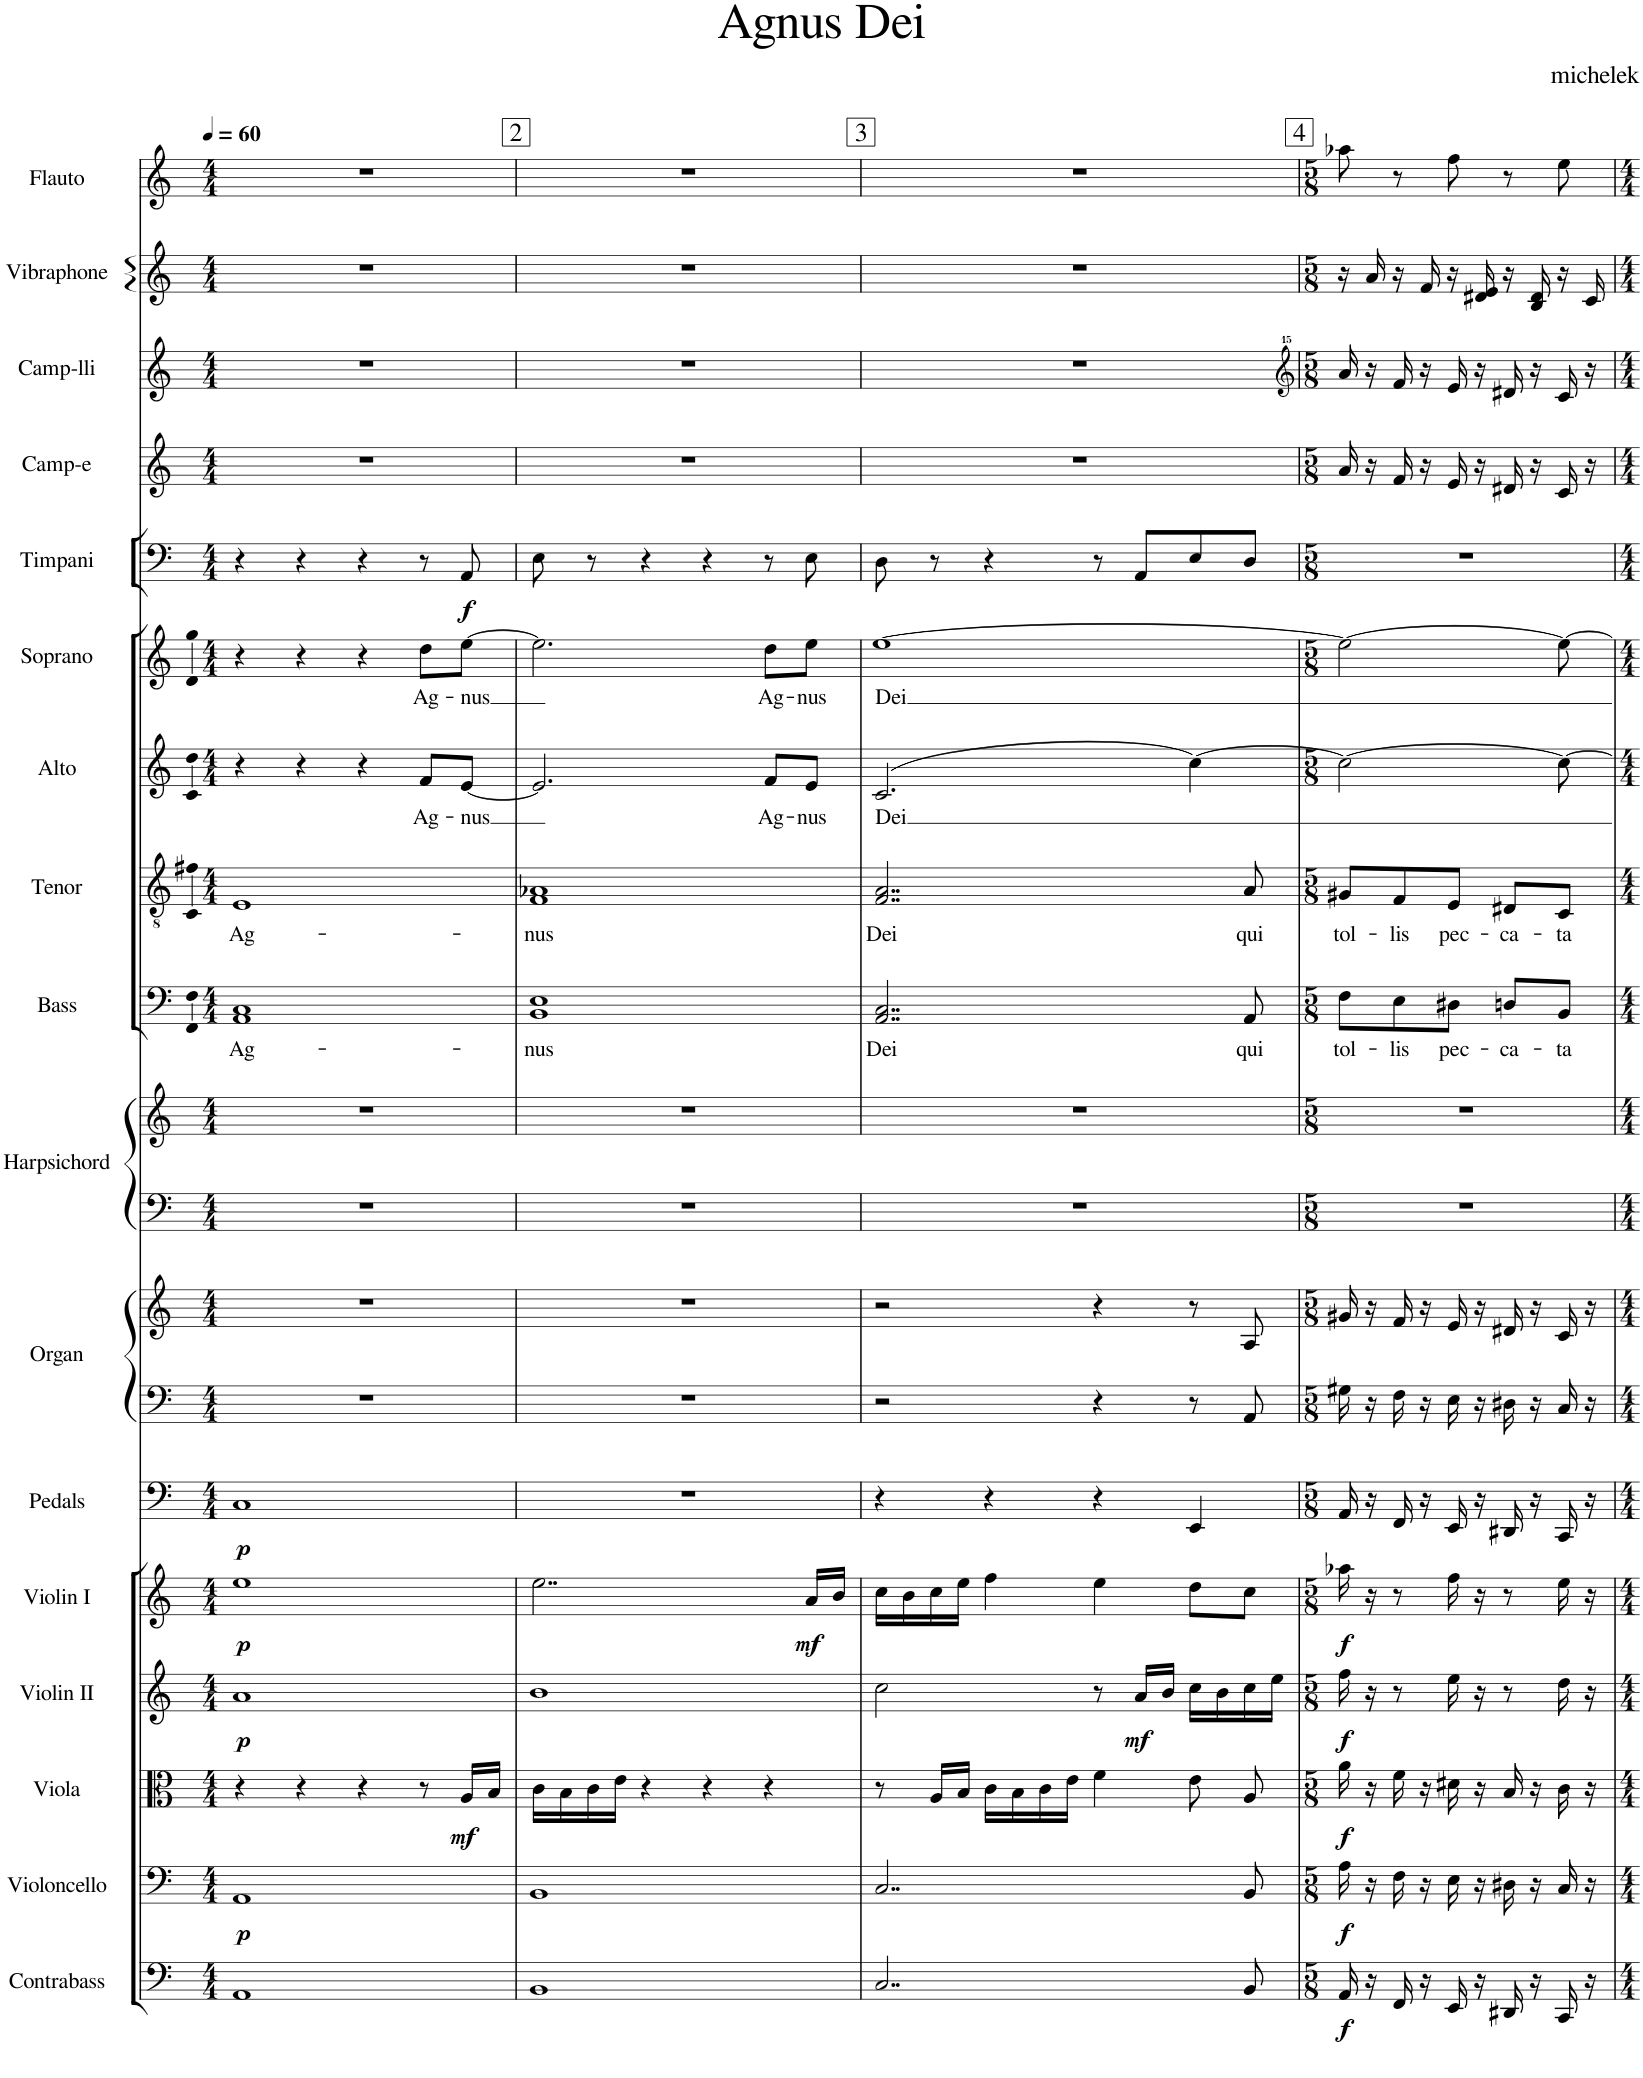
**kern	**dynam	**kern	**dynam	**kern	**dynam	**kern	**dynam	**kern	**dynam	**kern	**dynam	**kern	**kern	**kern	**kern	**kern	**text	**kern	**text	**kern	**text	**kern	**text	**kern	**dynam	**kern	**kern	**kern	**kern
*part17	*part17	*part16	*part16	*part15	*part15	*part14	*part14	*part13	*part13	*part12	*part12	*part11	*part11	*part10	*part10	*part9	*part9	*part8	*part8	*part7	*part7	*part6	*part6	*part5	*part5	*part4	*part3	*part2	*part1
*staff19	*staff19	*staff18	*staff18	*staff17	*staff17	*staff16	*staff16	*staff15	*staff15	*staff14	*staff14	*staff13	*staff12	*staff11	*staff10	*staff9	*staff9	*staff8	*staff8	*staff7	*staff7	*staff6	*staff6	*staff5	*staff5	*staff4	*staff3	*staff2	*staff1
*I"Contrabass	*	*I"Violoncello	*	*I"Viola	*	*I"Violin II	*	*I"Violin I	*	*I"Pedals	*	*I"Organ	*	*I"Harpsichord	*	*I"Bass	*	*I"Tenor	*	*I"Alto	*	*I"Soprano	*	*I"Timpani	*	*I"Camp-e	*I"Camp-lli	*I"Vibraphone	*I"Flauto
*I'Cb.	*	*I'Vc.	*	*I'Vla.	*	*I'Vln. II	*	*I'Vln. I	*	*I'Ped.	*	*I'Org.	*	*I'Hch.	*	*I'B.	*	*I'T.	*	*I'A.	*	*I'S.	*	*I'Timp.	*	*	*	*I'Vib.	*I'Fl.
*clefF4	*	*clefF4	*	*clefC3	*	*clefG2	*	*clefG2	*	*clefF4	*	*clefF4	*clefG2	*clefF4	*clefG2	*clefF4	*	*clefGv2	*	*clefG2	*	*clefG2	*	*clefF4	*	*clefG2	*clefG2	*clefG2	*clefG2
*Trd7c12	*	*	*	*	*	*	*	*	*	*	*	*	*	*	*	*	*	*	*	*	*	*Trd-7c-12	*	*	*	*	*	*	*
*k[]	*	*k[]	*	*k[]	*	*k[]	*	*k[]	*	*k[]	*	*k[]	*k[]	*k[]	*k[]	*k[]	*	*k[]	*	*k[]	*	*k[]	*	*k[]	*	*k[]	*k[]	*k[]	*k[]
*M4/4	*	*M4/4	*	*M4/4	*	*M4/4	*	*M4/4	*	*M4/4	*	*M4/4	*M4/4	*M4/4	*M4/4	*M4/4	*	*M4/4	*	*M4/4	*	*M4/4	*	*M4/4	*	*M4/4	*M4/4	*M4/4	*M4/4
*MM60	*	*MM60	*	*MM60	*	*MM60	*	*MM60	*	*MM60	*	*MM60	*MM60	*MM60	*MM60	*MM60	*	*MM60	*	*MM60	*	*MM60	*	*MM60	*	*MM60	*MM60	*MM60	*MM60
=1	=1	=1	=1	=1	=1	=1	=1	=1	=1	=1	=1	=1	=1	=1	=1	=1	=1	=1	=1	=1	=1	=1	=1	=1	=1	=1	=1	=1	=1
!	!	!	!LO:DY:b	!	!	!	!LO:DY:b	!	!LO:DY:b	!	!LO:DY:b	!	!	!	!	!	!LO:LY:b	!	!LO:LY:b	!	!	!	!	!	!	!	!	!	!
1AA	.	1AA	p	4r	.	1a	p	1ee	p	1C	p	1r	1r	1r	1r	1AA 1C	Ag-	1E	Ag-	4r	.	4r	.	4r	.	1r	1r	1r	1r
.	.	.	.	4r	.	.	.	.	.	.	.	.	.	.	.	.	.	.	.	4r	.	4r	.	4r	.	.	.	.	.
.	.	.	.	4r	.	.	.	.	.	.	.	.	.	.	.	.	.	.	.	4r	.	4r	.	4r	.	.	.	.	.
!	!	!	!	!	!	!	!	!	!	!	!	!	!	!	!	!	!	!	!	!	!LO:LY:b	!	!LO:LY:b	!	!	!	!	!	!
.	.	.	.	8r	.	.	.	.	.	.	.	.	.	.	.	.	.	.	.	8f/L	Ag-	8dd\L	Ag-	8r	.	.	.	.	.
!	!	!	!	!	!LO:DY:b	!	!	!	!	!	!	!	!	!	!	!	!	!	!	!	!LO:LY:b	!	!LO:LY:b	!	!LO:DY:b	!	!	!	!
.	.	.	.	16A/LL	mf	.	.	.	.	.	.	.	.	.	.	.	.	.	.	[8e/J	-nus	[8ee\J	-nus	8AA/	f	.	.	.	.
.	.	.	.	16B/JJ	.	.	.	.	.	.	.	.	.	.	.	.	.	.	.	.	.	.	.	.	.	.	.	.	.
=2	=2	=2	=2	=2	=2	=2	=2	=2	=2	=2	=2	=2	=2	=2	=2	=2	=2	=2	=2	=2	=2	=2	=2	=2	=2	=2	=2	=2	=2
!	!	!	!	!	!	!	!	!	!	!	!	!	!	!	!	!	!LO:LY:b	!	!LO:LY:b	!	!	!	!	!	!	!	!	!	!
1BB	.	1BB	.	16c\LL	.	1b	.	2..ee\	.	1r	.	1r	1r	1r	1r	1BB 1E	-nus	1F 1A-X	-nus	2.e/]	.	2.ee\]	.	8E\	.	1r	1r	1r	1r
.	.	.	.	16B\	.	.	.	.	.	.	.	.	.	.	.	.	.	.	.	.	.	.	.	.	.	.	.	.	.
.	.	.	.	16c\	.	.	.	.	.	.	.	.	.	.	.	.	.	.	.	.	.	.	.	8r	.	.	.	.	.
.	.	.	.	16e\JJ	.	.	.	.	.	.	.	.	.	.	.	.	.	.	.	.	.	.	.	.	.	.	.	.	.
.	.	.	.	4r	.	.	.	.	.	.	.	.	.	.	.	.	.	.	.	.	.	.	.	4r	.	.	.	.	.
.	.	.	.	4r	.	.	.	.	.	.	.	.	.	.	.	.	.	.	.	.	.	.	.	4r	.	.	.	.	.
!	!	!	!	!	!	!	!	!	!	!	!	!	!	!	!	!	!	!	!	!	!LO:LY:b	!	!LO:LY:b	!	!	!	!	!	!
.	.	.	.	4r	.	.	.	.	.	.	.	.	.	.	.	.	.	.	.	8f/L	Ag-	8dd\L	Ag-	8r	.	.	.	.	.
!	!	!	!	!	!	!	!	!	!LO:DY:b	!	!	!	!	!	!	!	!	!	!	!	!LO:LY:b	!	!LO:LY:b	!	!	!	!	!	!
.	.	.	.	.	.	.	.	16a/LL	mf	.	.	.	.	.	.	.	.	.	.	8e/J	-nus	8ee\J	-nus	8E\	.	.	.	.	.
.	.	.	.	.	.	.	.	16b/JJ	.	.	.	.	.	.	.	.	.	.	.	.	.	.	.	.	.	.	.	.	.
=3	=3	=3	=3	=3	=3	=3	=3	=3	=3	=3	=3	=3	=3	=3	=3	=3	=3	=3	=3	=3	=3	=3	=3	=3	=3	=3	=3	=3	=3
!	!	!	!	!	!	!	!	!	!	!	!	!	!	!	!	!	!LO:LY:b	!	!LO:LY:b	!	!LO:LY:b	!	!LO:LY:b	!	!	!	!	!	!
2..C/	.	2..C/	.	8r	.	2cc\	.	16cc\LL	.	4r	.	2r	2r	1r	1r	2..AA/ 2..C/	Dei	2..F/ 2..A/	Dei	(2.c/	Dei	[1ee	Dei	8D\	.	1r	1r	1r	1r
.	.	.	.	.	.	.	.	16b\	.	.	.	.	.	.	.	.	.	.	.	.	.	.	.	.	.	.	.	.	.
.	.	.	.	16A/LL	.	.	.	16cc\	.	.	.	.	.	.	.	.	.	.	.	.	.	.	.	8r	.	.	.	.	.
.	.	.	.	16B/JJ	.	.	.	16ee\JJ	.	.	.	.	.	.	.	.	.	.	.	.	.	.	.	.	.	.	.	.	.
.	.	.	.	16c\LL	.	.	.	4ff\	.	4r	.	.	.	.	.	.	.	.	.	.	.	.	.	4r	.	.	.	.	.
.	.	.	.	16B\	.	.	.	.	.	.	.	.	.	.	.	.	.	.	.	.	.	.	.	.	.	.	.	.	.
.	.	.	.	16c\	.	.	.	.	.	.	.	.	.	.	.	.	.	.	.	.	.	.	.	.	.	.	.	.	.
.	.	.	.	16e\JJ	.	.	.	.	.	.	.	.	.	.	.	.	.	.	.	.	.	.	.	.	.	.	.	.	.
.	.	.	.	4f\	.	8r	.	4ee\	.	4r	.	4r	4r	.	.	.	.	.	.	.	.	.	.	8r	.	.	.	.	.
!	!	!	!	!	!	!	!LO:DY:b	!	!	!	!	!	!	!	!	!	!	!	!	!	!	!	!	!	!	!	!	!	!
.	.	.	.	.	.	16a/LL	mf	.	.	.	.	.	.	.	.	.	.	.	.	.	.	.	.	8AA/L	.	.	.	.	.
.	.	.	.	.	.	16b/JJ	.	.	.	.	.	.	.	.	.	.	.	.	.	.	.	.	.	.	.	.	.	.	.
.	.	.	.	8e\	.	16cc\LL	.	8dd\L	.	4EE/	.	8r	8r	.	.	.	.	.	.	[4cc\)	.	.	.	8E/	.	.	.	.	.
.	.	.	.	.	.	16b\	.	.	.	.	.	.	.	.	.	.	.	.	.	.	.	.	.	.	.	.	.	.	.
!	!	!	!	!	!	!	!	!	!	!	!	!	!	!	!	!	!LO:LY:b	!	!LO:LY:b	!	!	!	!	!	!	!	!	!	!
8BB/	.	8BB/	.	8A/	.	16cc\	.	8cc\J	.	.	.	8AA/	8A/	.	.	8AA/	qui	8A/	qui	.	.	.	.	8D/J	.	.	.	.	.
.	.	.	.	.	.	16ee\JJ	.	.	.	.	.	.	.	.	.	.	.	.	.	.	.	.	.	.	.	.	.	.	.
=4	=4	=4	=4	=4	=4	=4	=4	=4	=4	=4	=4	=4	=4	=4	=4	=4	=4	=4	=4	=4	=4	=4	=4	=4	=4	=4	=4	=4	=4
*	*	*	*	*	*	*	*	*	*	*	*	*	*	*	*	*	*	*	*	*	*	*	*	*	*	*	*clefG^^2	*	*
*M5/8	*	*M5/8	*	*M5/8	*	*M5/8	*	*M5/8	*	*M5/8	*	*M5/8	*M5/8	*M5/8	*M5/8	*M5/8	*	*M5/8	*	*M5/8	*	*M5/8	*	*M5/8	*	*M5/8	*M5/8	*M5/8	*M5/8
!	!LO:DY:b	!	!LO:DY:b	!	!LO:DY:b	!	!LO:DY:b	!	!LO:DY:b	!	!	!	!	!	!	!	!LO:LY:b	!	!LO:LY:b	!	!	!	!	!	!	!	!	!	!
16AA/	f	16A\	f	16a\	f	16ff\	f	16aa-X\	f	16AA/	.	16G#X\	16g#X/	8%5r	8%5r	8F\L	tol-	8G#X/L	tol-	2cc\_	.	2ee\_	.	8%5r	.	16a/	16aaa/	16r	8aa-X\
16r	.	16r	.	16r	.	16r	.	16r	.	16r	.	16r	16r	.	.	.	.	.	.	.	.	.	.	.	.	16r	16r	16a/	.
!	!	!	!	!	!	!	!	!	!	!	!	!	!	!	!	!	!LO:LY:b	!	!LO:LY:b	!	!	!	!	!	!	!	!	!	!
16FF/	.	16F\	.	16f\	.	8r	.	8r	.	16FF/	.	16F\	16f/	.	.	8E\	-lis	8F/	-lis	.	.	.	.	.	.	16f/	16fff/	16r	8r
16r	.	16r	.	16r	.	.	.	.	.	16r	.	16r	16r	.	.	.	.	.	.	.	.	.	.	.	.	16r	16r	16f/	.
!	!	!	!	!	!	!	!	!	!	!	!	!	!	!	!	!	!LO:LY:b	!	!LO:LY:b	!	!	!	!	!	!	!	!	!	!
16EE/	.	16E\	.	16d#X\	.	16ee\	.	16ff\	.	16EE/	.	16E\	16e/	.	.	8D#X\J	pec-	8E/J	pec-	.	.	.	.	.	.	16e/	16eee/	16r	8ff\
16r	.	16r	.	16r	.	16r	.	16r	.	16r	.	16r	16r	.	.	.	.	.	.	.	.	.	.	.	.	16r	16r	16d#X/ 16e/	.
!	!	!	!	!	!	!	!	!	!	!	!	!	!	!	!	!	!LO:LY:b	!	!LO:LY:b	!	!	!	!	!	!	!	!	!	!
16DD#X/	.	16D#X\	.	16B/	.	8r	.	8r	.	16DD#X/	.	16D#X\	16d#X/	.	.	8Dn/L	-ca-	8D#X/L	-ca-	.	.	.	.	.	.	16d#X/	16ddd#X/	16r	8r
16r	.	16r	.	16r	.	.	.	.	.	16r	.	16r	16r	.	.	.	.	.	.	.	.	.	.	.	.	16r	16r	16B/ 16d#/	.
!	!	!	!	!	!	!	!	!	!	!	!	!	!	!	!	!	!LO:LY:b	!	!LO:LY:b	!	!	!	!	!	!	!	!	!	!
16CC/	.	16C/	.	16c\	.	16dd\	.	16ee\	.	16CC/	.	16C/	16c/	.	.	8BB/J	-ta	8C/J	-ta	8cc\_	.	8ee\_	.	.	.	16c/	16ccc/	16r	8ee\
16r	.	16r	.	16r	.	16r	.	16r	.	16r	.	16r	16r	.	.	.	.	.	.	.	.	.	.	.	.	16r	16r	16c/	.
=	=	=	=	=	=	=	=	=	=	=	=	=	=	=	=	=	=	=	=	=	=	=	=	=	=	=	=	=	=
*-	*-	*-	*-	*-	*-	*-	*-	*-	*-	*-	*-	*-	*-	*-	*-	*-	*-	*-	*-	*-	*-	*-	*-	*-	*-	*-	*-	*-	*-
